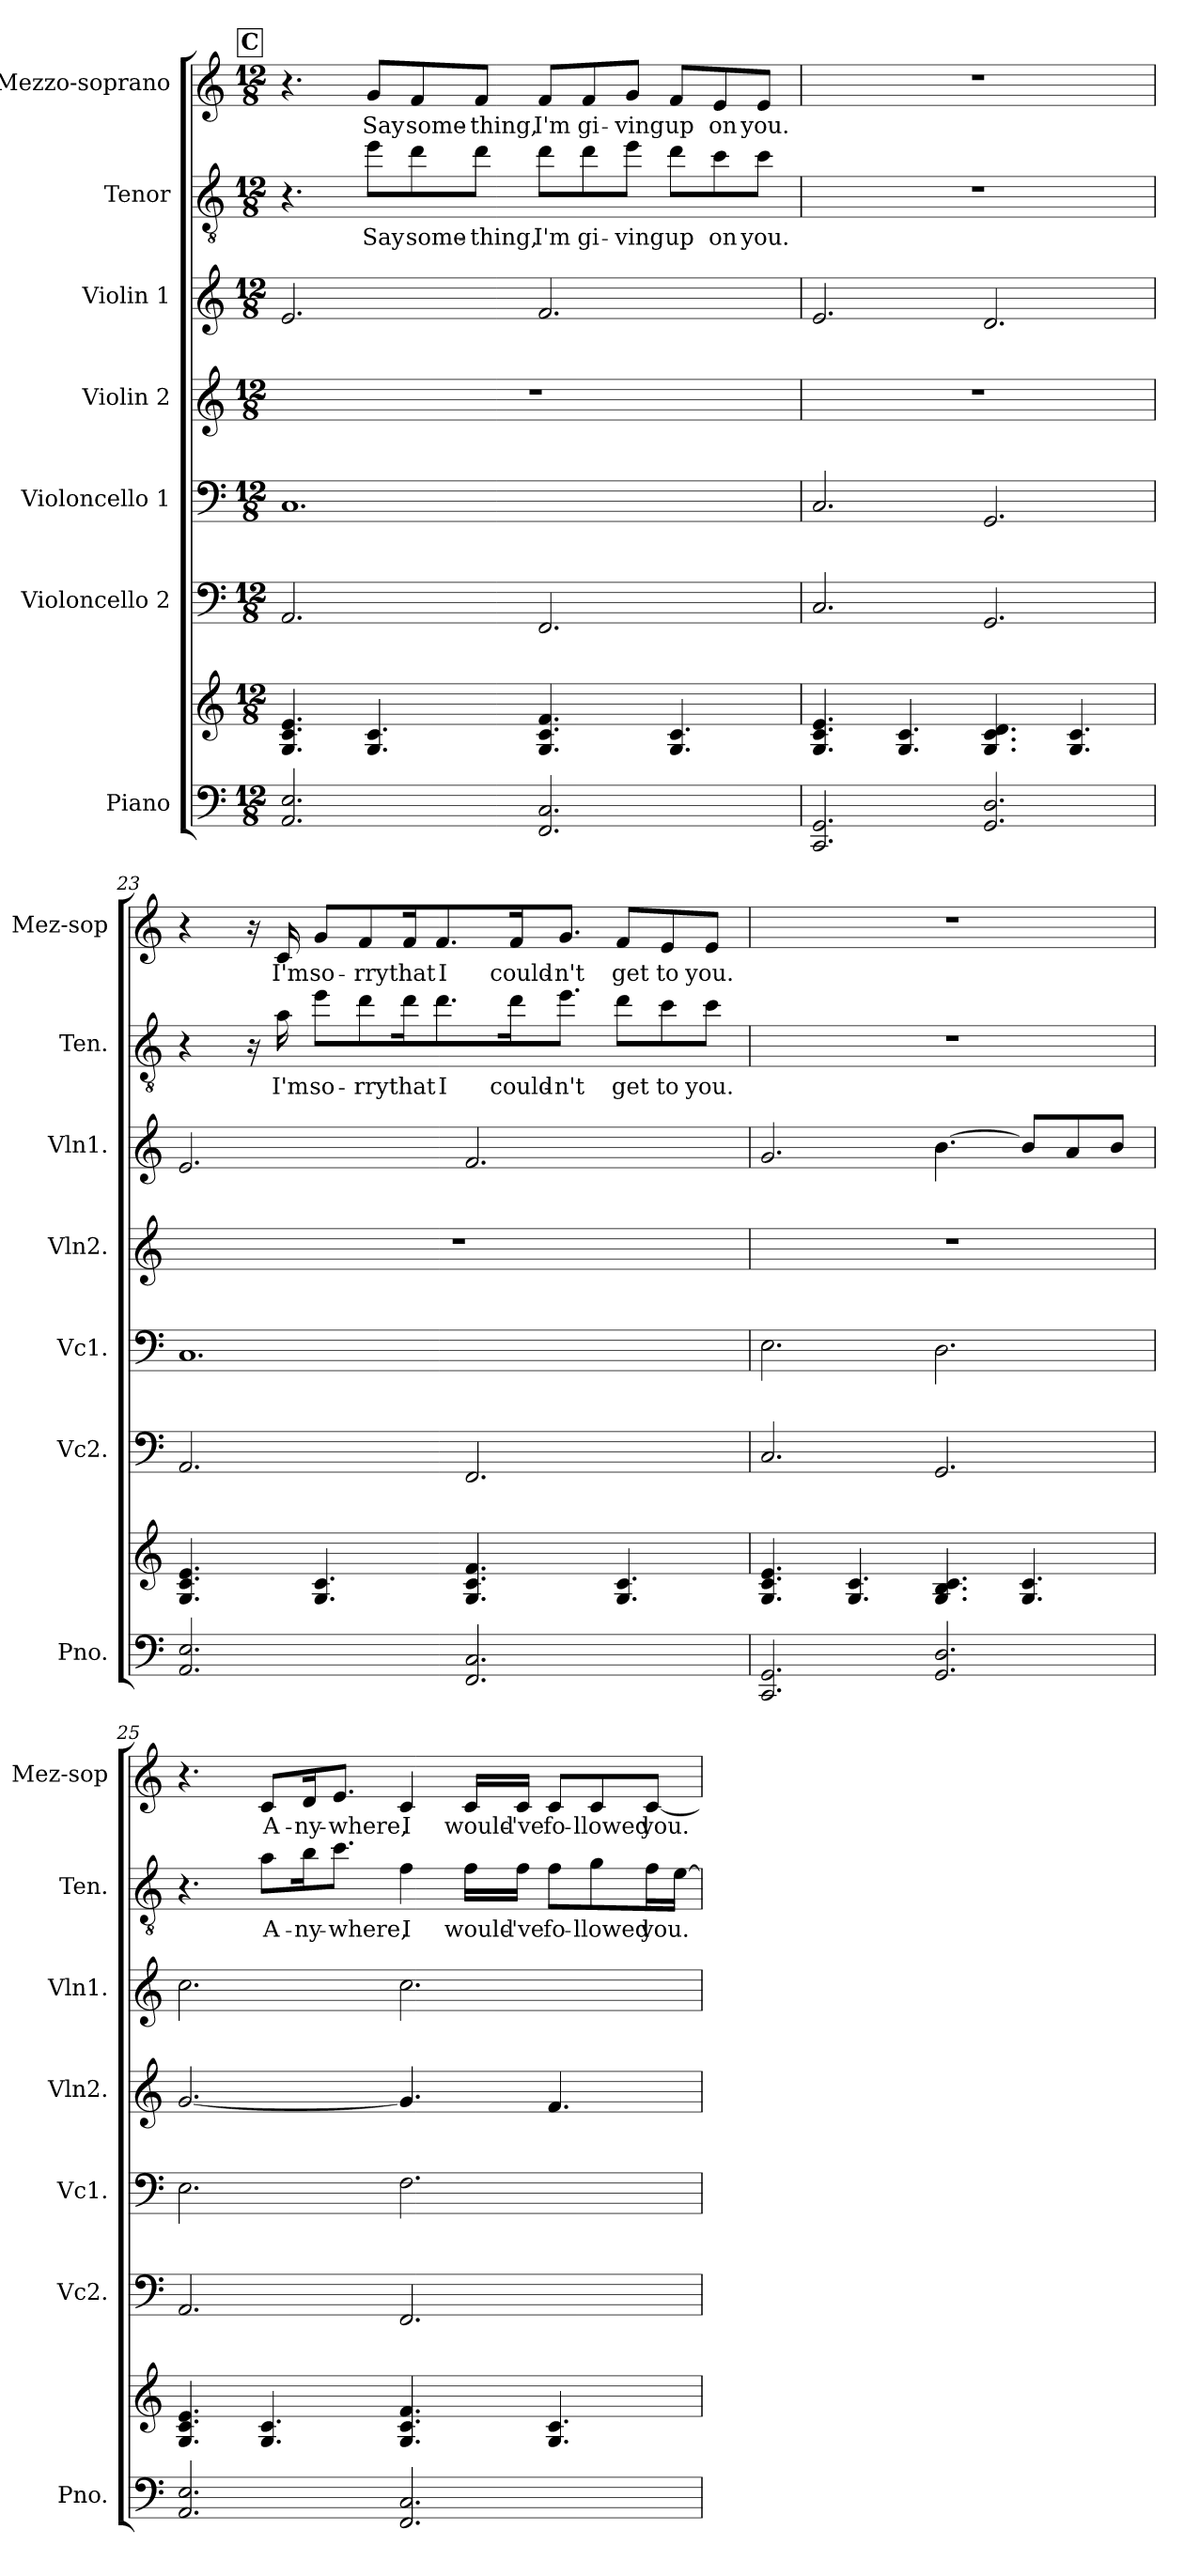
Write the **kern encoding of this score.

**kern	**kern	**kern	**kern	**kern	**kern	**kern	**text	**kern	**text
*part7	*part7	*part6	*part5	*part4	*part3	*part2	*part2	*part1	*part1
*staff8	*staff7	*staff6	*staff5	*staff4	*staff3	*staff2	*staff2	*staff1	*staff1
*I"Piano	*	*I"Violoncello 2	*I"Violoncello 1	*I"Violin 2	*I"Violin 1	*I"Tenor	*	*I"Mezzo-soprano	*
*I'Pno.	*	*I'Vc2.	*I'Vc1.	*I'Vln2.	*I'Vln1.	*I'Ten.	*	*I'Mez-sop	*
*clefF4	*clefG2	*clefF4	*clefF4	*clefG2	*clefG2	*clefGv2	*	*clefG2	*
*	*	*	*	*	*	*ITrd8c14	*	*	*
*k[]	*k[]	*k[]	*k[]	*k[]	*k[]	*k[]	*	*k[]	*
*M12/8	*M12/8	*M12/8	*M12/8	*M12/8	*M12/8	*M12/8	*	*M12/8	*
!!LO:REH:place=s1:a:B:fs=14:t=C
=21	=21	=21	=21	=21	=21	=21	=21	=21	=21
2.AA/ 2.E/	4.G/ 4.c/ 4.e/	2.AA/	1.C	1.r	2.e/	4.r	.	4.r	.
.	4.G/ 4.c/	.	.	.	.	8e\L	Say	8g/L	Say
.	.	.	.	.	.	8d\	some-	8f/	some-
.	.	.	.	.	.	8d\J	-thing,	8f/J	-thing,
2.FF/ 2.C/	4.G/ 4.c/ 4.f/	2.FF/	.	.	2.f/	8d\L	I'm	8f/L	I'm
.	.	.	.	.	.	8d\	gi-	8f/	gi-
.	.	.	.	.	.	8e\J	-ving	8g/J	-ving
.	4.G/ 4.c/	.	.	.	.	8d\L	up	8f/L	up
.	.	.	.	.	.	8c\	on	8e/	on
.	.	.	.	.	.	8c\J	you.	8e/J	you.
=22	=22	=22	=22	=22	=22	=22	=22	=22	=22
2.CC/ 2.GG/	4.G/ 4.c/ 4.e/	2.C/	2.C/	1.r	2.e/	1.r	.	1.r	.
.	4.G/ 4.c/	.	.	.	.	.	.	.	.
2.GG/ 2.D/	4.G/ 4.c/ 4.d/	2.GG/	2.GG/	.	2.d/	.	.	.	.
.	4.G/ 4.c/	.	.	.	.	.	.	.	.
!!LO:PB:g=z
=23	=23	=23	=23	=23	=23	=23	=23	=23	=23
2.AA/ 2.E/	4.G/ 4.c/ 4.e/	2.AA/	1.C	1.r	2.e/	4r	.	4r	.
.	.	.	.	.	.	16r	.	16r	.
.	.	.	.	.	.	16A\	I'm	16c/	I'm
.	4.G/ 4.c/	.	.	.	.	8e\L	so-	8g/L	so-
.	.	.	.	.	.	8d\	-rry	8f/	-rry
.	.	.	.	.	.	16d\K	that	16f/K	that
.	.	.	.	.	.	8.d\	I	8.f/	I
2.FF/ 2.C/	4.G/ 4.c/ 4.f/	2.FF/	.	.	2.f/	.	.	.	.
.	.	.	.	.	.	16d\K	could-	16f/K	could-
.	.	.	.	.	.	8.e\J	-n't	8.g/J	-n't
.	4.G/ 4.c/	.	.	.	.	8d\L	get	8f/L	get
.	.	.	.	.	.	8c\	to	8e/	to
.	.	.	.	.	.	8c\J	you.	8e/J	you.
=24	=24	=24	=24	=24	=24	=24	=24	=24	=24
2.CC/ 2.GG/	4.G/ 4.c/ 4.e/	2.C/	2.E\	1.r	2.g/	1.r	.	1.r	.
.	4.G/ 4.c/	.	.	.	.	.	.	.	.
2.GG/ 2.D/	4.G/ 4.B/ 4.c/	2.GG/	2.D\	.	[4.b\	.	.	.	.
.	4.G/ 4.c/	.	.	.	8b/L]	.	.	.	.
.	.	.	.	.	8a/	.	.	.	.
.	.	.	.	.	8b/J	.	.	.	.
!!LO:PB:g=z
=25	=25	=25	=25	=25	=25	=25	=25	=25	=25
2.AA/ 2.E/	4.G/ 4.c/ 4.e/	2.AA/	2.E\	[2.g/	2.cc\	4.r	.	4.r	.
.	4.G/ 4.c/	.	.	.	.	8A\L	A-	8c/L	A-
.	.	.	.	.	.	16B\K	-ny-	16d/K	-ny-
.	.	.	.	.	.	8.c\J	-where,	8.e/J	-where,
2.FF/ 2.C/	4.G/ 4.c/ 4.f/	2.FF/	2.F\	4.g/]	2.cc\	4F\	I	4c/	I
.	.	.	.	.	.	16F\LL	would-	16c/LL	would-
.	.	.	.	.	.	16F\JJ	-'ve	16c/JJ	-'ve
.	4.G/ 4.c/	.	.	4.f/	.	8F\L	fo-	8c/L	fo-
.	.	.	.	.	.	8G\	-llowed	8c/	-llowed
.	.	.	.	.	.	16F\L	you.	[8c/J	you.
.	.	.	.	.	.	[16E\JJ	.	.	.
=	=	=	=	=	=	=	=	=	=
*-	*-	*-	*-	*-	*-	*-	*-	*-	*-
